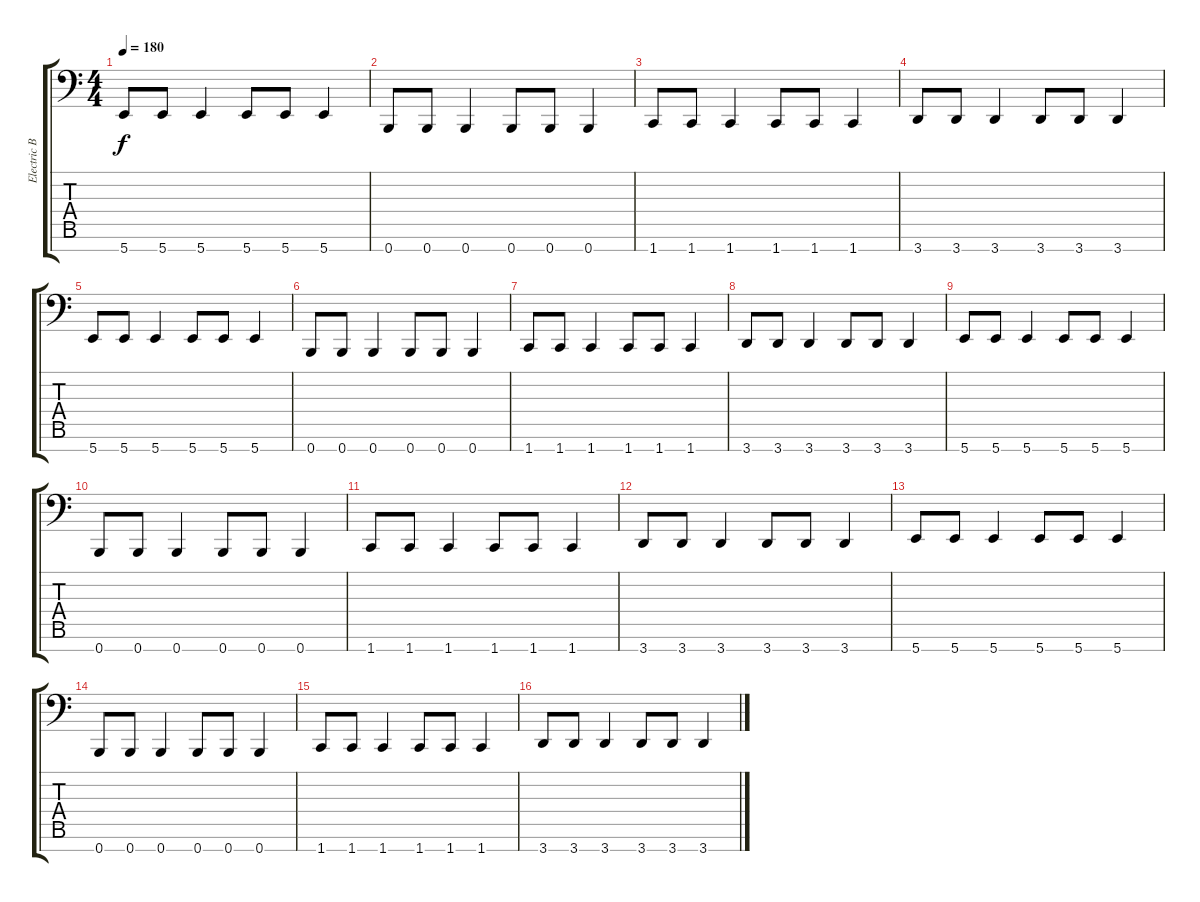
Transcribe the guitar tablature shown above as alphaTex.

\track ("Electric Bass" "Electric B") {instrument electricbasspick}
\staff {score tabs}
\tuning (E3 B2 G2 D2 A1 E1 B0) {hide}
\ts (4 4)
\tempo 180
\clef f4
\ks c
5.7.8{dy f} 5.7.8 5.7.4 5.7.8 5.7.8 5.7.4 |
0.7.8 0.7.8 0.7.4 0.7.8 0.7.8 0.7.4 |
1.7.8 1.7.8 1.7.4 1.7.8 1.7.8 1.7.4 |
3.7.8 3.7.8 3.7.4 3.7.8 3.7.8 3.7.4 |
5.7.8 5.7.8 5.7.4 5.7.8 5.7.8 5.7.4 |
0.7.8 0.7.8 0.7.4 0.7.8 0.7.8 0.7.4 |
1.7.8 1.7.8 1.7.4 1.7.8 1.7.8 1.7.4 |
3.7.8 3.7.8 3.7.4 3.7.8 3.7.8 3.7.4 |
5.7.8 5.7.8 5.7.4 5.7.8 5.7.8 5.7.4 |
0.7.8 0.7.8 0.7.4 0.7.8 0.7.8 0.7.4 |
1.7.8 1.7.8 1.7.4 1.7.8 1.7.8 1.7.4 |
3.7.8 3.7.8 3.7.4 3.7.8 3.7.8 3.7.4 |
5.7.8 5.7.8 5.7.4 5.7.8 5.7.8 5.7.4 |
0.7.8 0.7.8 0.7.4 0.7.8 0.7.8 0.7.4 |
1.7.8 1.7.8 1.7.4 1.7.8 1.7.8 1.7.4 |
3.7.8 3.7.8 3.7.4 3.7.8 3.7.8 3.7.4
